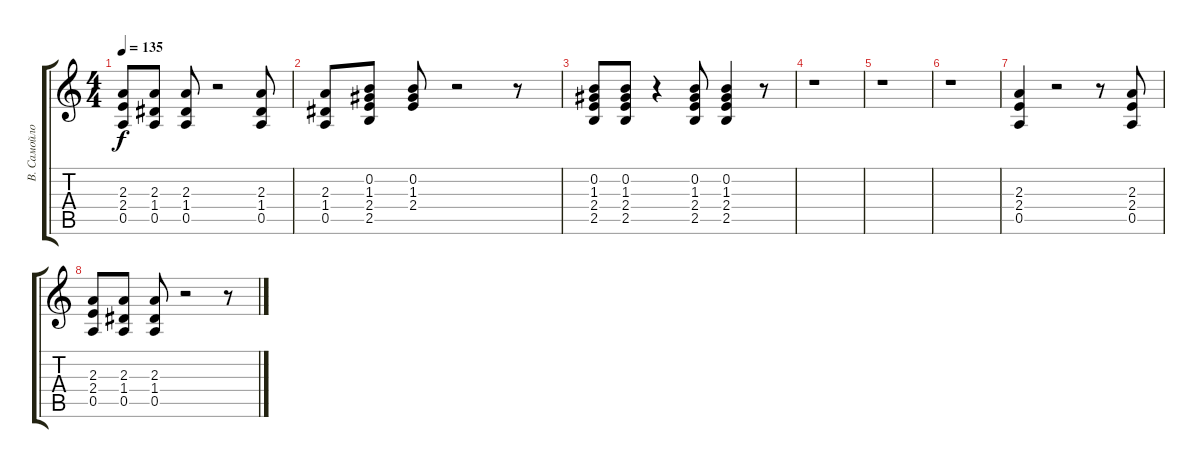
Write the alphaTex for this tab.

\track ("В. Самойлов " "В. Самойло") {instrument distortionguitar}
\staff {score tabs}
\tuning (E4 B3 G3 D3 A2 E2) {hide}
\ts (4 4)
\tempo 135
\clef g2
\ks c
(2.3 2.4 0.5).8{dy f} (2.3 1.4 0.5).8 (2.3 1.4 0.5).8 r.2 (2.3 1.4 0.5).8 |
(2.3 1.4 0.5).8 (0.2 1.3 2.4 2.5).8 (0.2 1.3 2.4).8 r.2 r.8 |
(0.2 1.3 2.4 2.5).8 (0.2 1.3 2.4 2.5).8 r.4 (0.2 1.3 2.4 2.5).8 (0.2 1.3 2.4 2.5).4 r.8 |
r.1 |
r.1 |
r.1 |
(2.3 2.4 0.5).4 r.2 r.8 (2.3 2.4 0.5).8 |
(2.3 2.4 0.5).8 (2.3 1.4 0.5).8 (2.3 1.4 0.5).8 r.2 r.8
